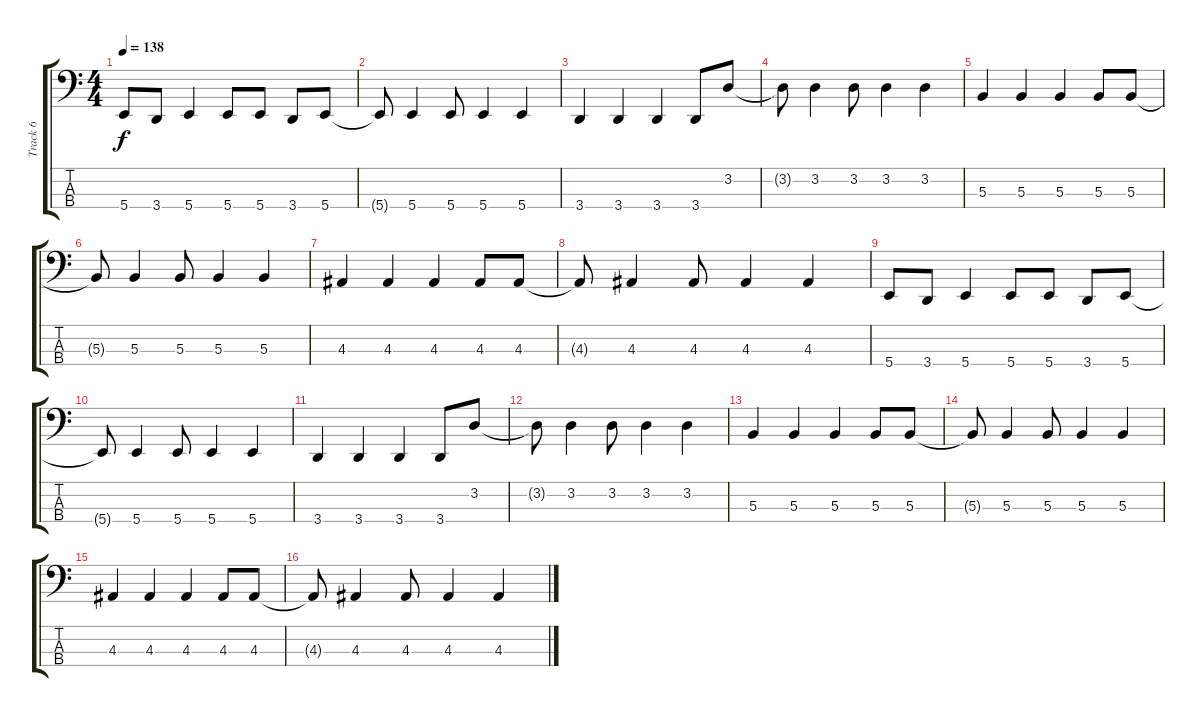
\track ("Track 6" "Track 6") {instrument electricbasspick}
\staff {score tabs}
\tuning (E2 B1 Gb1 B0) {hide}
\ts (4 4)
\tempo 138
\clef f4
\ks c
5.4.8{dy f} 3.4.8 5.4.4 5.4.8 5.4.8 3.4.8 5.4.8 |
5.4{t}.8 5.4.4 5.4.8 5.4.4 5.4.4 |
3.4.4 3.4.4 3.4.4 3.4.8 3.2.8 |
3.2{t}.8 3.2.4 3.2.8 3.2.4 3.2.4 |
5.3.4 5.3.4 5.3.4 5.3.8 5.3.8 |
5.3{t}.8 5.3.4 5.3.8 5.3.4 5.3.4 |
4.3.4 4.3.4 4.3.4 4.3.8 4.3.8 |
4.3{t}.8 4.3.4 4.3.8 4.3.4 4.3.4 |
5.4.8 3.4.8 5.4.4 5.4.8 5.4.8 3.4.8 5.4.8 |
5.4{t}.8 5.4.4 5.4.8 5.4.4 5.4.4 |
3.4.4 3.4.4 3.4.4 3.4.8 3.2.8 |
3.2{t}.8 3.2.4 3.2.8 3.2.4 3.2.4 |
5.3.4 5.3.4 5.3.4 5.3.8 5.3.8 |
5.3{t}.8 5.3.4 5.3.8 5.3.4 5.3.4 |
4.3.4 4.3.4 4.3.4 4.3.8 4.3.8 |
4.3{t}.8 4.3.4 4.3.8 4.3.4 4.3.4
